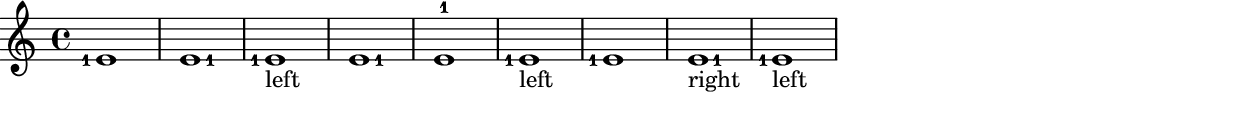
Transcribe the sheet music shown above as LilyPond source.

%% Generated by lilypond-book
%% Options: [exampleindent=10.16\mm,indent=0\mm,line-width=160\mm,paper-height=845.047\pt,paper-width=597.508\pt,papersize='(cons (* 597.508 pt) (* 845.047 pt))]
\include "lilypond-book-preamble.ly"


% ****************************************************************
% Start cut-&-pastable-section
% ****************************************************************

#(ly:set-option 'eps-box-padding 3.000000)



\paper {
  #(set-paper-size '(cons (* 597.508 pt) (* 845.047 pt)))
  indent = 0\mm
  line-width = 160\mm
  % offset the left padding, also add 1mm as lilypond creates cropped
  % images with a little space on the right
  line-width = #(- line-width (* mm  3.000000) (* mm 1))
}

\layout {
  
}




% ****************************************************************
% ly snippet:
% ****************************************************************
\sourcefilename "/lilypond-2.25.15/input/regression/set-once.ly"
\sourcefileline 0
\version "2.19.21"

\header {

  texidoc = "@code{\\once \\set} should change a context property value for just one timestep
and then return to the previous value."

}
\relative {
  \set fingeringOrientations = #'(left)
  <e'-1>1 |
  \once \set fingeringOrientations = #'(right)
  <e-1> |
  <e-1> -"left" |

  \once \set fingeringOrientations = #'(right)
  <e-1>
  \once \set fingeringOrientations = #'(up)
  <e-1>
  <e-1>-"left"

  \set fingeringOrientations = #'(left)
  <e-1>
  \once \set fingeringOrientations = #'(up)
  \once \set fingeringOrientations = #'(right)
  <e-1>-"right"
 
  <e-1>-"left"
}



% ****************************************************************
% end ly snippet
% ****************************************************************
